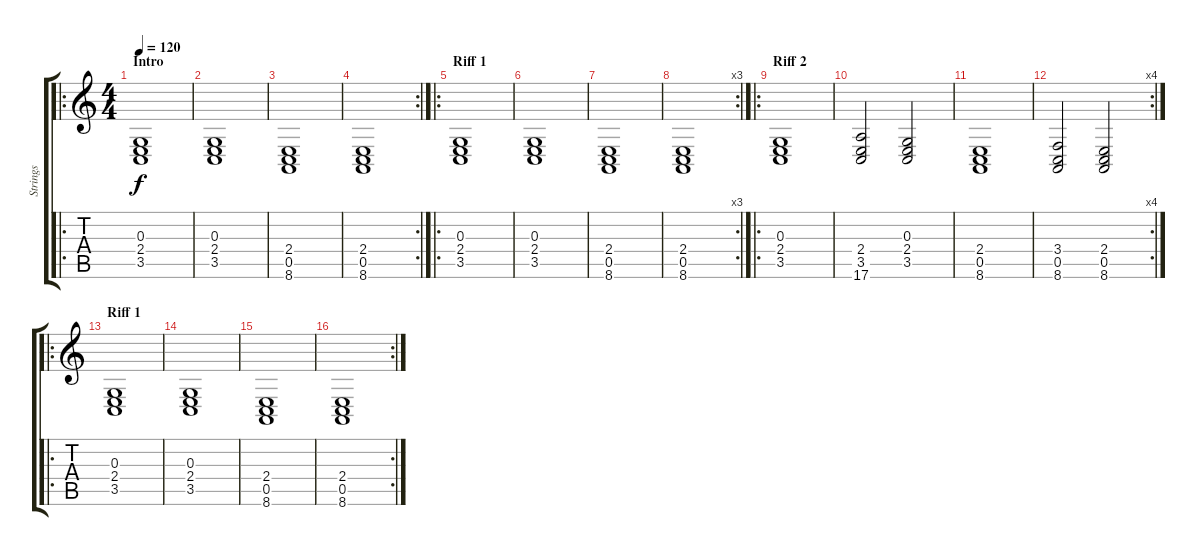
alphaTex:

\track ("Strings" "Strings") {instrument stringensemble1}
\staff {score tabs}
\tuning (E4 B3 G3 D3 A2 E2) {hide}
\ro
\ts (4 4)
\section ("" "Intro")
\tempo 120
\clef g2
\ks c
(0.3 2.4 3.5).1{dy f instrument stringensemble1} |
(0.3 2.4 3.5).1 |
(2.4 0.5 8.6).1 |
\rc 2
(2.4 0.5 8.6).1 |
\ro
\section ("" "Riff 1")
(0.3 2.4 3.5).1 |
(0.3 2.4 3.5).1 |
(2.4 0.5 8.6).1 |
\rc 3
(2.4 0.5 8.6).1 |
\ro
\section ("" "Riff 2")
(0.3 2.4 3.5).1 |
(2.4 3.5 17.6).2 (0.3 2.4 3.5).2 |
(2.4 0.5 8.6).1 |
\rc 4
(3.4 0.5 8.6).2 (2.4 0.5 8.6).2 |
\ro
\section ("" "Riff 1")
(0.3 2.4 3.5).1 |
(0.3 2.4 3.5).1 |
(2.4 0.5 8.6).1 |
\rc 2
(2.4 0.5 8.6).1
